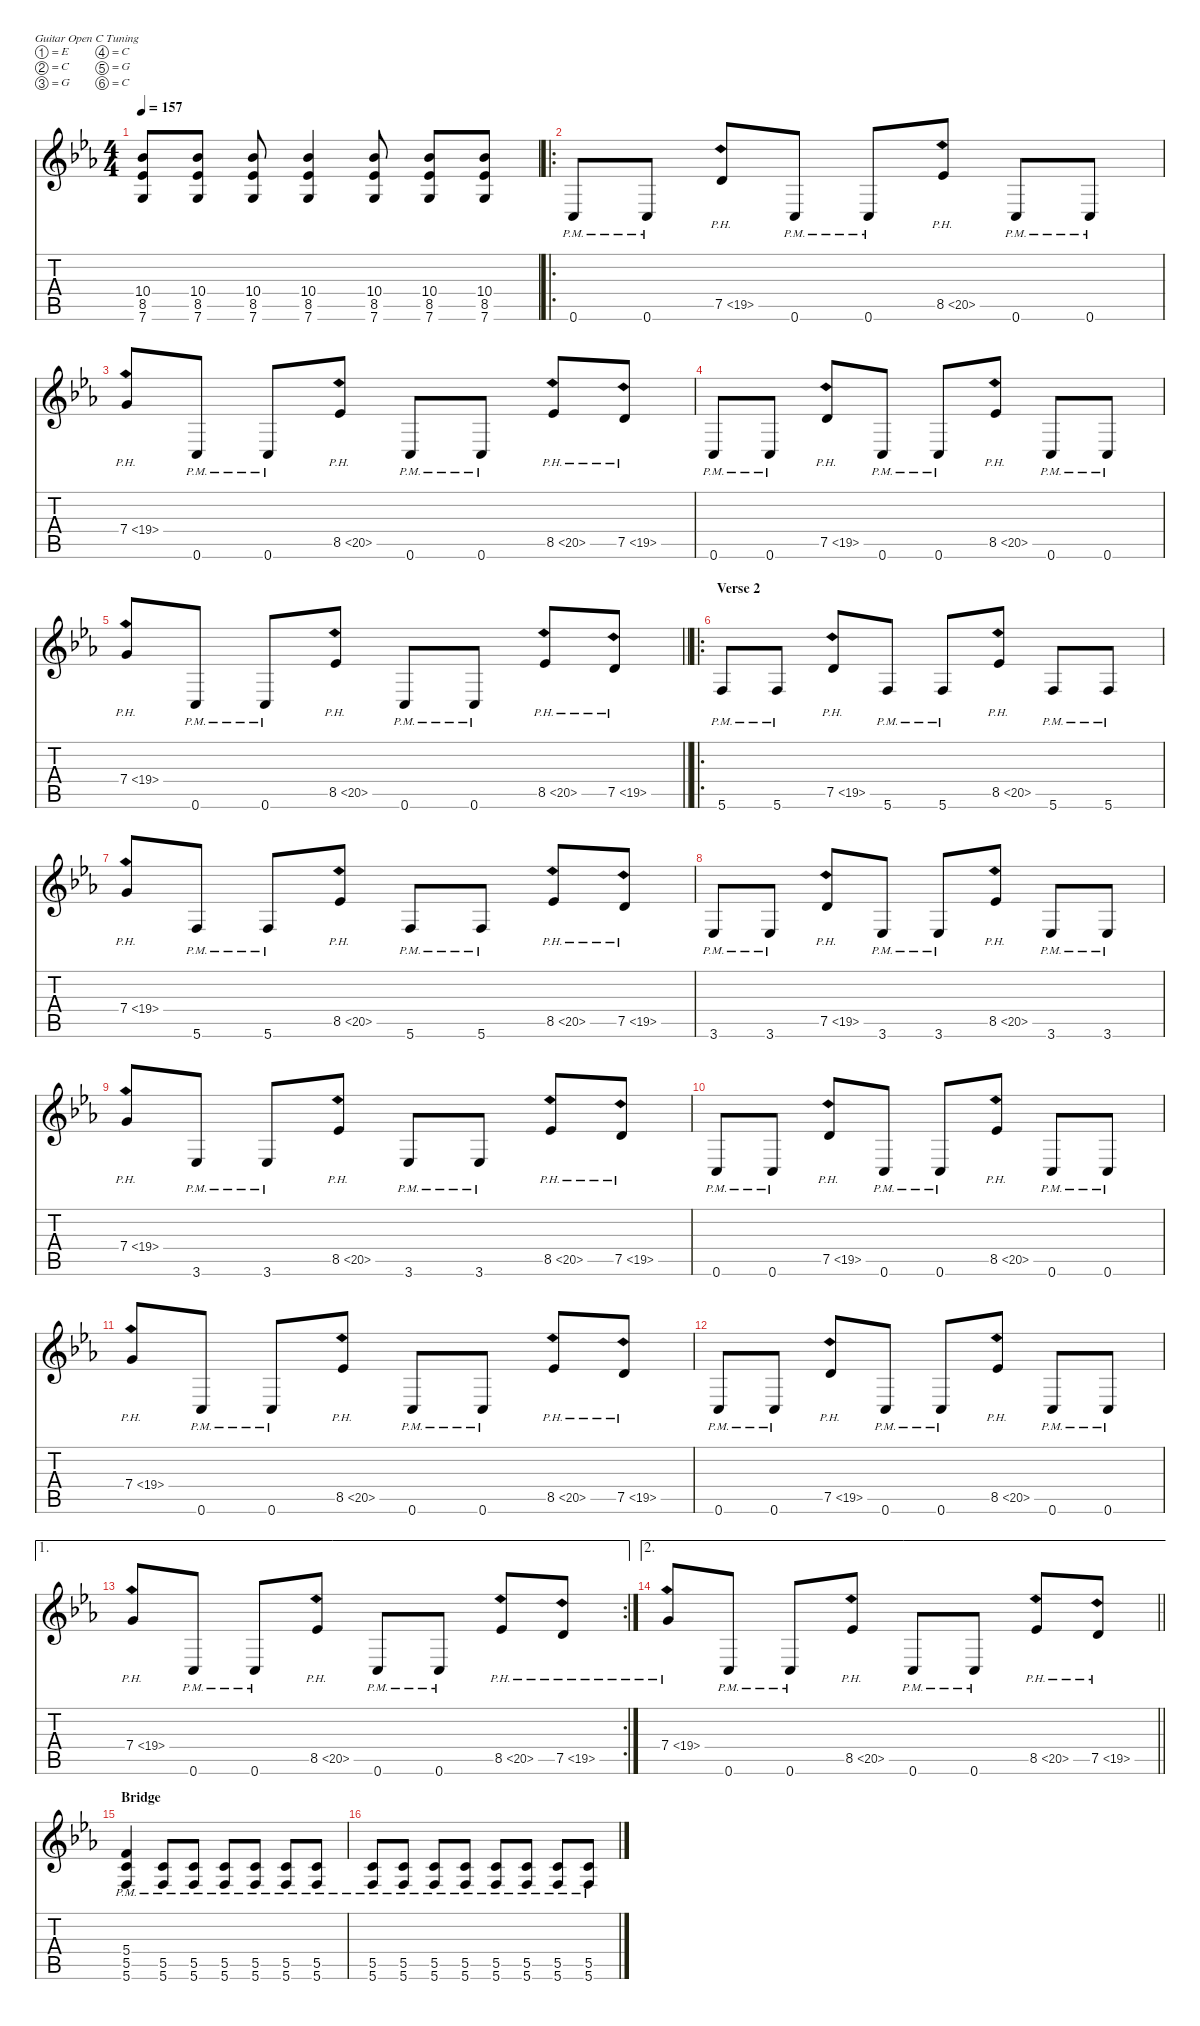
\defaultSystemsLayout 4
\hideDynamics
\bracketExtendMode nobrackets
\singleTrackTrackNamePolicy hidden
\multiTrackTrackNamePolicy hidden
\firstSystemTrackNameMode fullname
\firstSystemTrackNameOrientation horizontal
\otherSystemsTrackNameOrientation horizontal
\track ("Guitar Two" "dist.guit.") {instrument distortionguitar}
\staff {score tabs}
\tuning (E4 C4 G3 C3 G2 C2)
\ts (4 4)
\tempo 157
\clef g2
\ks cminor
(10.4{acc b} 8.5{acc b} 7.6{acc forcenatural}).8{dy f beam Up} (10.4{acc b} 8.5{acc b} 7.6{acc forcenatural}).8{beam Up} (10.4{acc b} 8.5{acc b} 7.6{acc forcenatural}).8{beam Up} (10.4{acc b} 8.5{acc b} 7.6{acc forcenatural}).4{beam Up} (10.4{acc b} 8.5{acc b} 7.6{acc forcenatural}).8{beam Up} (10.4{acc b} 8.5{acc b} 7.6{acc forcenatural}).8{beam Up} (10.4{acc b} 8.5{acc b} 7.6{acc forcenatural}).8{beam Up} |
\ro
0.6{pm acc forcenatural}.8{beam Up} 0.6{pm acc forcenatural}.8{beam Up} 7.5{ph 12 acc forcenatural}.8{beam Up} 0.6{pm acc forcenatural}.8{beam Up} 0.6{pm acc forcenatural}.8{beam Up} 8.5{ph 12 acc b}.8{beam Up} 0.6{pm acc forcenatural}.8{beam Up} 0.6{pm acc forcenatural}.8{beam Up} |
7.4{ph 12 acc forcenatural}.8{beam Up} 0.6{pm acc forcenatural}.8{beam Up} 0.6{pm acc forcenatural}.8{beam Up} 8.5{ph 12 acc b}.8{beam Up} 0.6{pm acc forcenatural}.8{beam Up} 0.6{pm acc forcenatural}.8{beam Up} 8.5{ph 12 acc b}.8{beam Up} 7.5{ph 12 acc forcenatural}.8{beam Up} |
0.6{pm acc forcenatural}.8{beam Up} 0.6{pm acc forcenatural}.8{beam Up} 7.5{ph 12 acc forcenatural}.8{beam Up} 0.6{pm acc forcenatural}.8{beam Up} 0.6{pm acc forcenatural}.8{beam Up} 8.5{ph 12 acc b}.8{beam Up} 0.6{pm acc forcenatural}.8{beam Up} 0.6{pm acc forcenatural}.8{beam Up} |
\barLineRight lightlight
7.4{ph 12 acc forcenatural}.8{beam Up} 0.6{pm acc forcenatural}.8{beam Up} 0.6{pm acc forcenatural}.8{beam Up} 8.5{ph 12 acc b}.8{beam Up} 0.6{pm acc forcenatural}.8{beam Up} 0.6{pm acc forcenatural}.8{beam Up} 8.5{ph 12 acc b}.8{beam Up} 7.5{ph 12 acc forcenatural}.8{beam Up} |
\ro
\section ("" "Verse 2")
5.6{pm acc forcenatural}.8{beam Up} 5.6{pm acc forcenatural}.8{beam Up} 7.5{ph 12 acc forcenatural}.8{beam Up} 5.6{pm acc forcenatural}.8{beam Up} 5.6{pm acc forcenatural}.8{beam Up} 8.5{ph 12 acc b}.8{beam Up} 5.6{pm acc forcenatural}.8{beam Up} 5.6{pm acc forcenatural}.8{beam Up} |
7.4{ph 12 acc forcenatural}.8{beam Up} 5.6{pm acc forcenatural}.8{beam Up} 5.6{pm acc forcenatural}.8{beam Up} 8.5{ph 12 acc b}.8{beam Up} 5.6{pm acc forcenatural}.8{beam Up} 5.6{pm acc forcenatural}.8{beam Up} 8.5{ph 12 acc b}.8{beam Up} 7.5{ph 12 acc forcenatural}.8{beam Up} |
3.6{pm acc b}.8{beam Up} 3.6{pm acc b}.8{beam Up} 7.5{ph 12 acc forcenatural}.8{beam Up} 3.6{pm acc b}.8{beam Up} 3.6{pm acc b}.8{beam Up} 8.5{ph 12 acc b}.8{beam Up} 3.6{pm acc b}.8{beam Up} 3.6{pm acc b}.8{beam Up} |
7.4{ph 12 acc forcenatural}.8{beam Up} 3.6{pm acc b}.8{beam Up} 3.6{pm acc b}.8{beam Up} 8.5{ph 12 acc b}.8{beam Up} 3.6{pm acc b}.8{beam Up} 3.6{pm acc b}.8{beam Up} 8.5{ph 12 acc b}.8{beam Up} 7.5{ph 12 acc forcenatural}.8{beam Up} |
0.6{pm acc forcenatural}.8{beam Up} 0.6{pm acc forcenatural}.8{beam Up} 7.5{ph 12 acc forcenatural}.8{beam Up} 0.6{pm acc forcenatural}.8{beam Up} 0.6{pm acc forcenatural}.8{beam Up} 8.5{ph 12 acc b}.8{beam Up} 0.6{pm acc forcenatural}.8{beam Up} 0.6{pm acc forcenatural}.8{beam Up} |
7.4{ph 12 acc forcenatural}.8{beam Up} 0.6{pm acc forcenatural}.8{beam Up} 0.6{pm acc forcenatural}.8{beam Up} 8.5{ph 12 acc b}.8{beam Up} 0.6{pm acc forcenatural}.8{beam Up} 0.6{pm acc forcenatural}.8{beam Up} 8.5{ph 12 acc b}.8{beam Up} 7.5{ph 12 acc forcenatural}.8{beam Up} |
0.6{pm acc forcenatural}.8{beam Up} 0.6{pm acc forcenatural}.8{beam Up} 7.5{ph 12 acc forcenatural}.8{beam Up} 0.6{pm acc forcenatural}.8{beam Up} 0.6{pm acc forcenatural}.8{beam Up} 8.5{ph 12 acc b}.8{beam Up} 0.6{pm acc forcenatural}.8{beam Up} 0.6{pm acc forcenatural}.8{beam Up} |
\ae 1
\rc 2
7.4{ph 12 acc forcenatural}.8{beam Up} 0.6{pm acc forcenatural}.8{beam Up} 0.6{pm acc forcenatural}.8{beam Up} 8.5{ph 12 acc b}.8{beam Up} 0.6{pm acc forcenatural}.8{beam Up} 0.6{pm acc forcenatural}.8{beam Up} 8.5{ph 12 acc b}.8{beam Up} 7.5{ph 12 acc forcenatural}.8{beam Up} |
\ae 2
\barLineRight lightlight
7.4{ph 12 acc forcenatural}.8{beam Up} 0.6{pm acc forcenatural}.8{beam Up} 0.6{pm acc forcenatural}.8{beam Up} 8.5{ph 12 acc b}.8{beam Up} 0.6{pm acc forcenatural}.8{beam Up} 0.6{pm acc forcenatural}.8{beam Up} 8.5{ph 12 acc b}.8{beam Up} 7.5{ph 12 acc forcenatural}.8{beam Up} |
\section ("" "Bridge")
(5.4{pm acc forcenatural} 5.5{pm acc forcenatural} 5.6{pm acc forcenatural}).4{beam Up} (5.5{pm acc forcenatural} 5.6{pm acc forcenatural}).8{beam Up} (5.5{pm acc forcenatural} 5.6{pm acc forcenatural}).8{beam Up} (5.5{pm acc forcenatural} 5.6{pm acc forcenatural}).8{beam Up} (5.5{pm acc forcenatural} 5.6{pm acc forcenatural}).8{beam Up} (5.5{pm acc forcenatural} 5.6{pm acc forcenatural}).8{beam Up} (5.5{pm acc forcenatural} 5.6{pm acc forcenatural}).8{beam Up} |
(5.5{pm acc forcenatural} 5.6{pm acc forcenatural}).8{beam Up} (5.5{pm acc forcenatural} 5.6{pm acc forcenatural}).8{beam Up} (5.5{pm acc forcenatural} 5.6{pm acc forcenatural}).8{beam Up} (5.5{pm acc forcenatural} 5.6{pm acc forcenatural}).8{beam Up} (5.5{pm acc forcenatural} 5.6{pm acc forcenatural}).8{beam Up} (5.5{pm acc forcenatural} 5.6{pm acc forcenatural}).8{beam Up} (5.5{pm acc forcenatural} 5.6{pm acc forcenatural}).8{beam Up} (5.5{pm acc forcenatural} 5.6{pm acc forcenatural}).8{beam Up}
